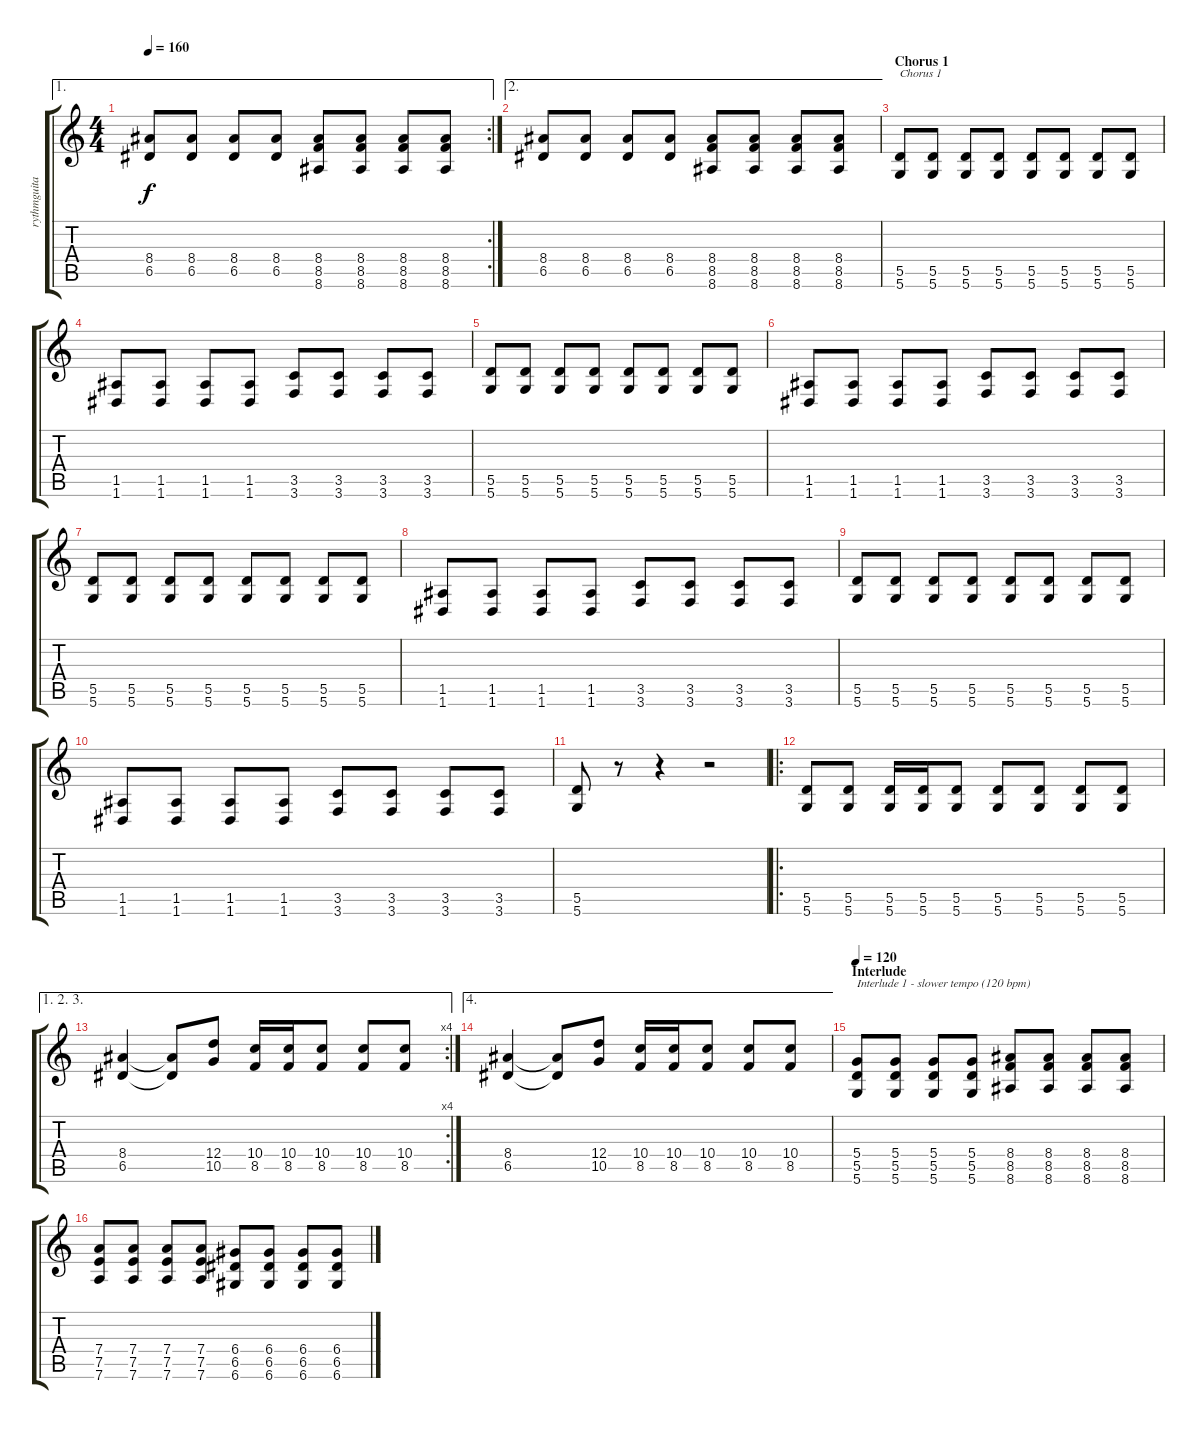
\track ("rythmguitar" "rythmguita") {instrument overdrivenguitar}
\staff {score tabs}
\tuning (E4 B3 G3 D3 A2 D2) {hide}
\ae 1
\rc 2
\ts (4 4)
\tempo 160
\clef g2
\ks c
(8.4 6.5).8{dy f} (8.4 6.5).8 (8.4 6.5).8 (8.4 6.5).8 (8.4 8.5 8.6).8 (8.4 8.5 8.6).8 (8.4 8.5 8.6).8 (8.4 8.5 8.6).8 |
\ae 2
(8.4 6.5).8 (8.4 6.5).8 (8.4 6.5).8 (8.4 6.5).8 (8.4 8.5 8.6).8 (8.4 8.5 8.6).8 (8.4 8.5 8.6).8 (8.4 8.5 8.6).8 |
\section ("" "Chorus 1")
(5.5 5.6).8{txt "Chorus 1"} (5.5 5.6).8 (5.5 5.6).8 (5.5 5.6).8 (5.5 5.6).8 (5.5 5.6).8 (5.5 5.6).8 (5.5 5.6).8 |
(1.5 1.6).8 (1.5 1.6).8 (1.5 1.6).8 (1.5 1.6).8 (3.5 3.6).8 (3.5 3.6).8 (3.5 3.6).8 (3.5 3.6).8 |
(5.5 5.6).8 (5.5 5.6).8 (5.5 5.6).8 (5.5 5.6).8 (5.5 5.6).8 (5.5 5.6).8 (5.5 5.6).8 (5.5 5.6).8 |
(1.5 1.6).8 (1.5 1.6).8 (1.5 1.6).8 (1.5 1.6).8 (3.5 3.6).8 (3.5 3.6).8 (3.5 3.6).8 (3.5 3.6).8 |
(5.5 5.6).8 (5.5 5.6).8 (5.5 5.6).8 (5.5 5.6).8 (5.5 5.6).8 (5.5 5.6).8 (5.5 5.6).8 (5.5 5.6).8 |
(1.5 1.6).8 (1.5 1.6).8 (1.5 1.6).8 (1.5 1.6).8 (3.5 3.6).8 (3.5 3.6).8 (3.5 3.6).8 (3.5 3.6).8 |
(5.5 5.6).8 (5.5 5.6).8 (5.5 5.6).8 (5.5 5.6).8 (5.5 5.6).8 (5.5 5.6).8 (5.5 5.6).8 (5.5 5.6).8 |
(1.5 1.6).8 (1.5 1.6).8 (1.5 1.6).8 (1.5 1.6).8 (3.5 3.6).8 (3.5 3.6).8 (3.5 3.6).8 (3.5 3.6).8 |
(5.5 5.6).8 r.8 r.4 r.2 |
\ro
(5.5 5.6).8 (5.5 5.6).8 (5.5 5.6).16 (5.5 5.6).16 (5.5 5.6).8 (5.5 5.6).8 (5.5 5.6).8 (5.5 5.6).8 (5.5 5.6).8 |
\ae (1 2 3)
\rc 4
(8.4 6.5).4 (8.4{t} 6.5{t}).8 (12.4 10.5).8 (10.4 8.5).16 (10.4 8.5).16 (10.4 8.5).8 (10.4 8.5).8 (10.4 8.5).8 |
\ae 4
(8.4 6.5).4 (8.4{t} 6.5{t}).8 (12.4 10.5).8 (10.4 8.5).16 (10.4 8.5).16 (10.4 8.5).8 (10.4 8.5).8 (10.4 8.5).8 |
\section ("" "Interlude")
\tempo 120
(5.4 5.5 5.6).8{txt "Interlude 1 - slower tempo (120 bpm)"} (5.4 5.5 5.6).8 (5.4 5.5 5.6).8 (5.4 5.5 5.6).8 (8.4 8.5 8.6).8 (8.4 8.5 8.6).8 (8.4 8.5 8.6).8 (8.4 8.5 8.6).8 |
(7.4 7.5 7.6).8 (7.4 7.5 7.6).8 (7.4 7.5 7.6).8 (7.4 7.5 7.6).8 (6.4 6.5 6.6).8 (6.4 6.5 6.6).8 (6.4 6.5 6.6).8 (6.4 6.5 6.6).8
